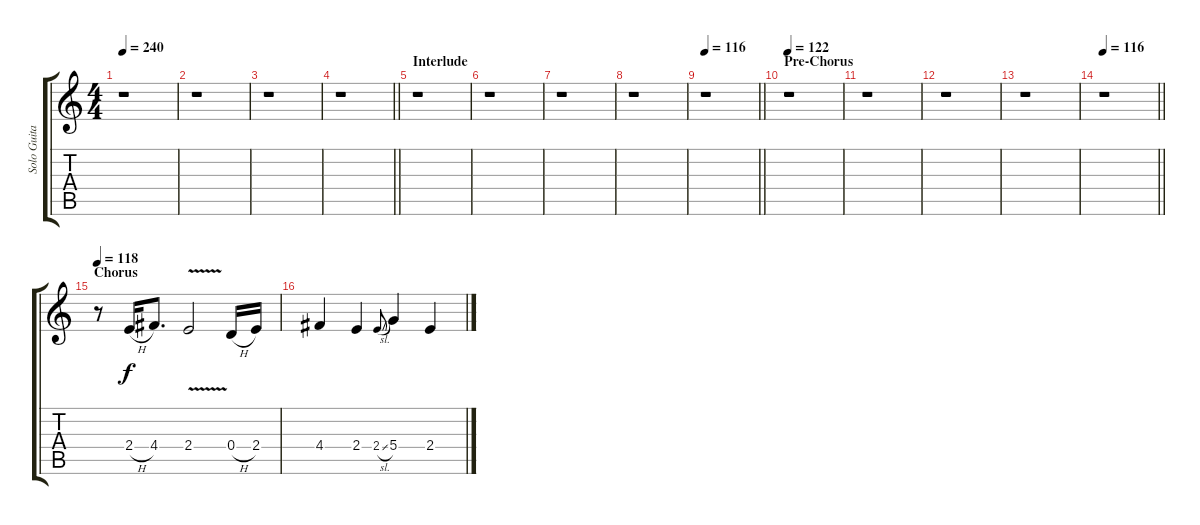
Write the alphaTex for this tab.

\track ("Solo Guitar" "Solo Guita") {instrument overdrivenguitar}
\staff {score tabs}
\tuning (E4 B3 G3 D3 A2 E2) {hide}
\ts (4 4)
\tempo 240
\clef g2
\ks c
r.1{dy f} |
r.1 |
r.1 |
\barLineRight lightlight
r.1 |
\section ("" "Interlude")
r.1 |
r.1 |
r.1 |
r.1 |
\tempo 116
\barLineRight lightlight
r.1 |
\section ("" "Pre-Chorus")
\tempo 122
r.1 |
r.1 |
r.1 |
r.1 |
\tempo 116
\barLineRight lightlight
r.1 |
\section ("" "Chorus")
\tempo 118
r.8 2.4{h}.16 4.4.8{d} 2.4{v}.2 0.4{h}.16 2.4.16 |
4.4.4 2.4.4 2.4{sl}.8{gr onbeat} 5.4.4 2.4.4
